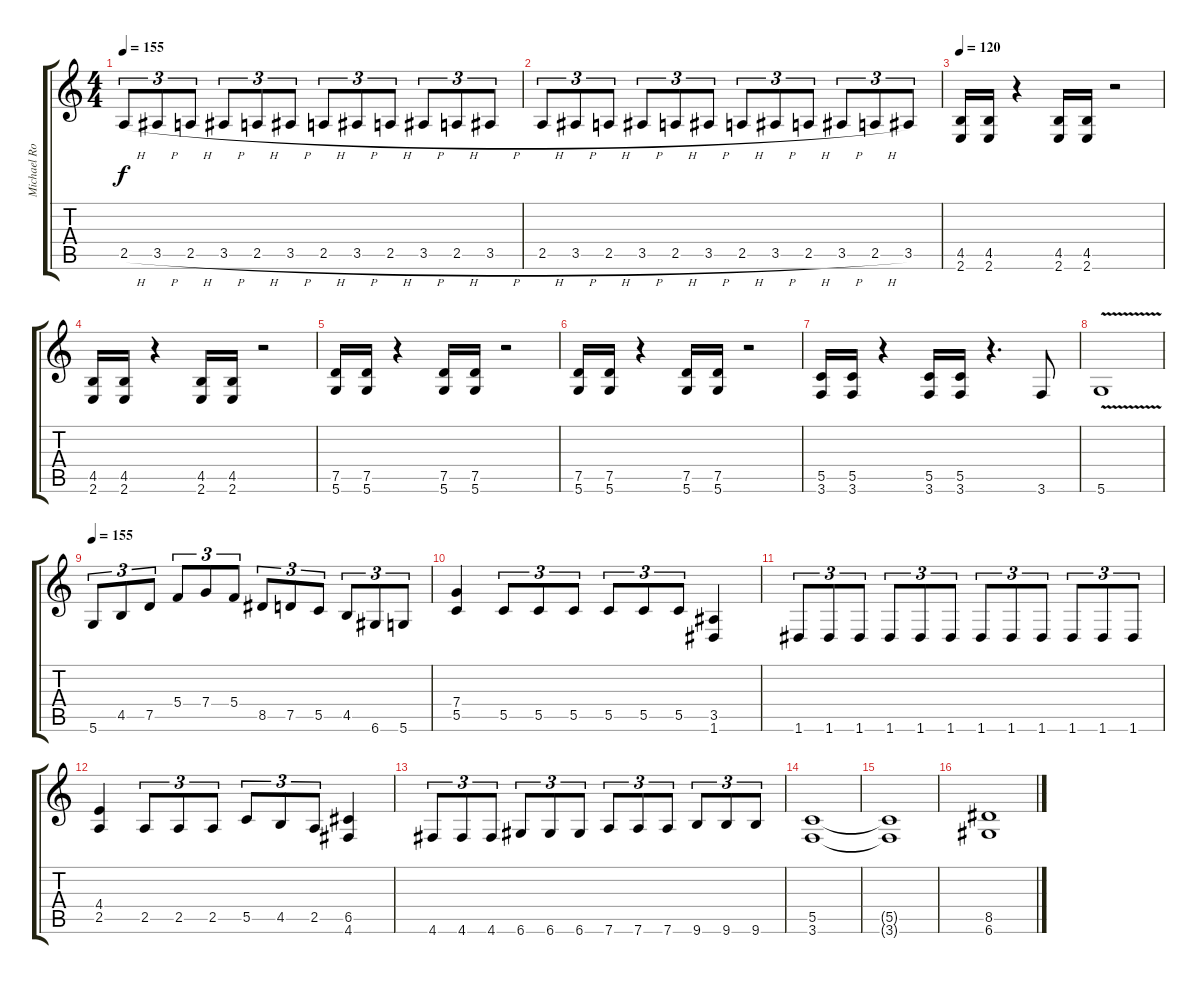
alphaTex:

\track ("Michael Romeo - GUITARE RYTHMIQUE" "Michael Ro") {instrument distortionguitar}
\staff {score tabs}
\tuning (D4 A3 F3 C3 G2 D2) {hide}
\ts (4 4)
\tempo 155
\clef g2
\ks c
2.5{h}.8{tu (3 2) dy f} 3.5{h}.8{tu (3 2)} 2.5{h}.8{tu (3 2)} 3.5{h}.8{tu (3 2)} 2.5{h}.8{tu (3 2)} 3.5{h}.8{tu (3 2)} 2.5{h}.8{tu (3 2)} 3.5{h}.8{tu (3 2)} 2.5{h}.8{tu (3 2)} 3.5{h}.8{tu (3 2)} 2.5{h}.8{tu (3 2)} 3.5{h}.8{tu (3 2)} |
2.5{h}.8{tu (3 2)} 3.5{h}.8{tu (3 2)} 2.5{h}.8{tu (3 2)} 3.5{h}.8{tu (3 2)} 2.5{h}.8{tu (3 2)} 3.5{h}.8{tu (3 2)} 2.5{h}.8{tu (3 2)} 3.5{h}.8{tu (3 2)} 2.5{h}.8{tu (3 2)} 3.5{h}.8{tu (3 2)} 2.5{h}.8{tu (3 2)} 3.5.8{tu (3 2)} |
\tempo 120
(4.5 2.6).16 (4.5 2.6).16 r.4 (4.5 2.6).16 (4.5 2.6).16 r.2 |
(4.5 2.6).16 (4.5 2.6).16 r.4 (4.5 2.6).16 (4.5 2.6).16 r.2 |
(7.5 5.6).16 (7.5 5.6).16 r.4 (7.5 5.6).16 (7.5 5.6).16 r.2 |
(7.5 5.6).16 (7.5 5.6).16 r.4 (7.5 5.6).16 (7.5 5.6).16 r.2 |
(5.5 3.6).16 (5.5 3.6).16 r.4 (5.5 3.6).16 (5.5 3.6).16 r.4{d} 3.6.8 |
5.6{v}.1 |
\tempo 155
5.6.8{tu (3 2)} 4.5.8{tu (3 2)} 7.5.8{tu (3 2)} 5.4.8{tu (3 2)} 7.4.8{tu (3 2)} 5.4.8{tu (3 2)} 8.5.8{tu (3 2)} 7.5.8{tu (3 2)} 5.5.8{tu (3 2)} 4.5.8{tu (3 2)} 6.6.8{tu (3 2)} 5.6.8{tu (3 2)} |
(7.4 5.5).4 5.5.8{tu (3 2)} 5.5.8{tu (3 2)} 5.5.8{tu (3 2)} 5.5.8{tu (3 2)} 5.5.8{tu (3 2)} 5.5.8{tu (3 2)} (3.5 1.6).4 |
1.6.8{tu (3 2)} 1.6.8{tu (3 2)} 1.6.8{tu (3 2)} 1.6.8{tu (3 2)} 1.6.8{tu (3 2)} 1.6.8{tu (3 2)} 1.6.8{tu (3 2)} 1.6.8{tu (3 2)} 1.6.8{tu (3 2)} 1.6.8{tu (3 2)} 1.6.8{tu (3 2)} 1.6.8{tu (3 2)} |
(4.4 2.5).4 2.5.8{tu (3 2)} 2.5.8{tu (3 2)} 2.5.8{tu (3 2)} 5.5.8{tu (3 2)} 4.5.8{tu (3 2)} 2.5.8{tu (3 2)} (6.5 4.6).4 |
4.6.8{tu (3 2)} 4.6.8{tu (3 2)} 4.6.8{tu (3 2)} 6.6.8{tu (3 2)} 6.6.8{tu (3 2)} 6.6.8{tu (3 2)} 7.6.8{tu (3 2)} 7.6.8{tu (3 2)} 7.6.8{tu (3 2)} 9.6.8{tu (3 2)} 9.6.8{tu (3 2)} 9.6.8{tu (3 2)} |
(5.5 3.6).1 |
(5.5{t} 3.6{t}).1 |
(8.5 6.6).1
